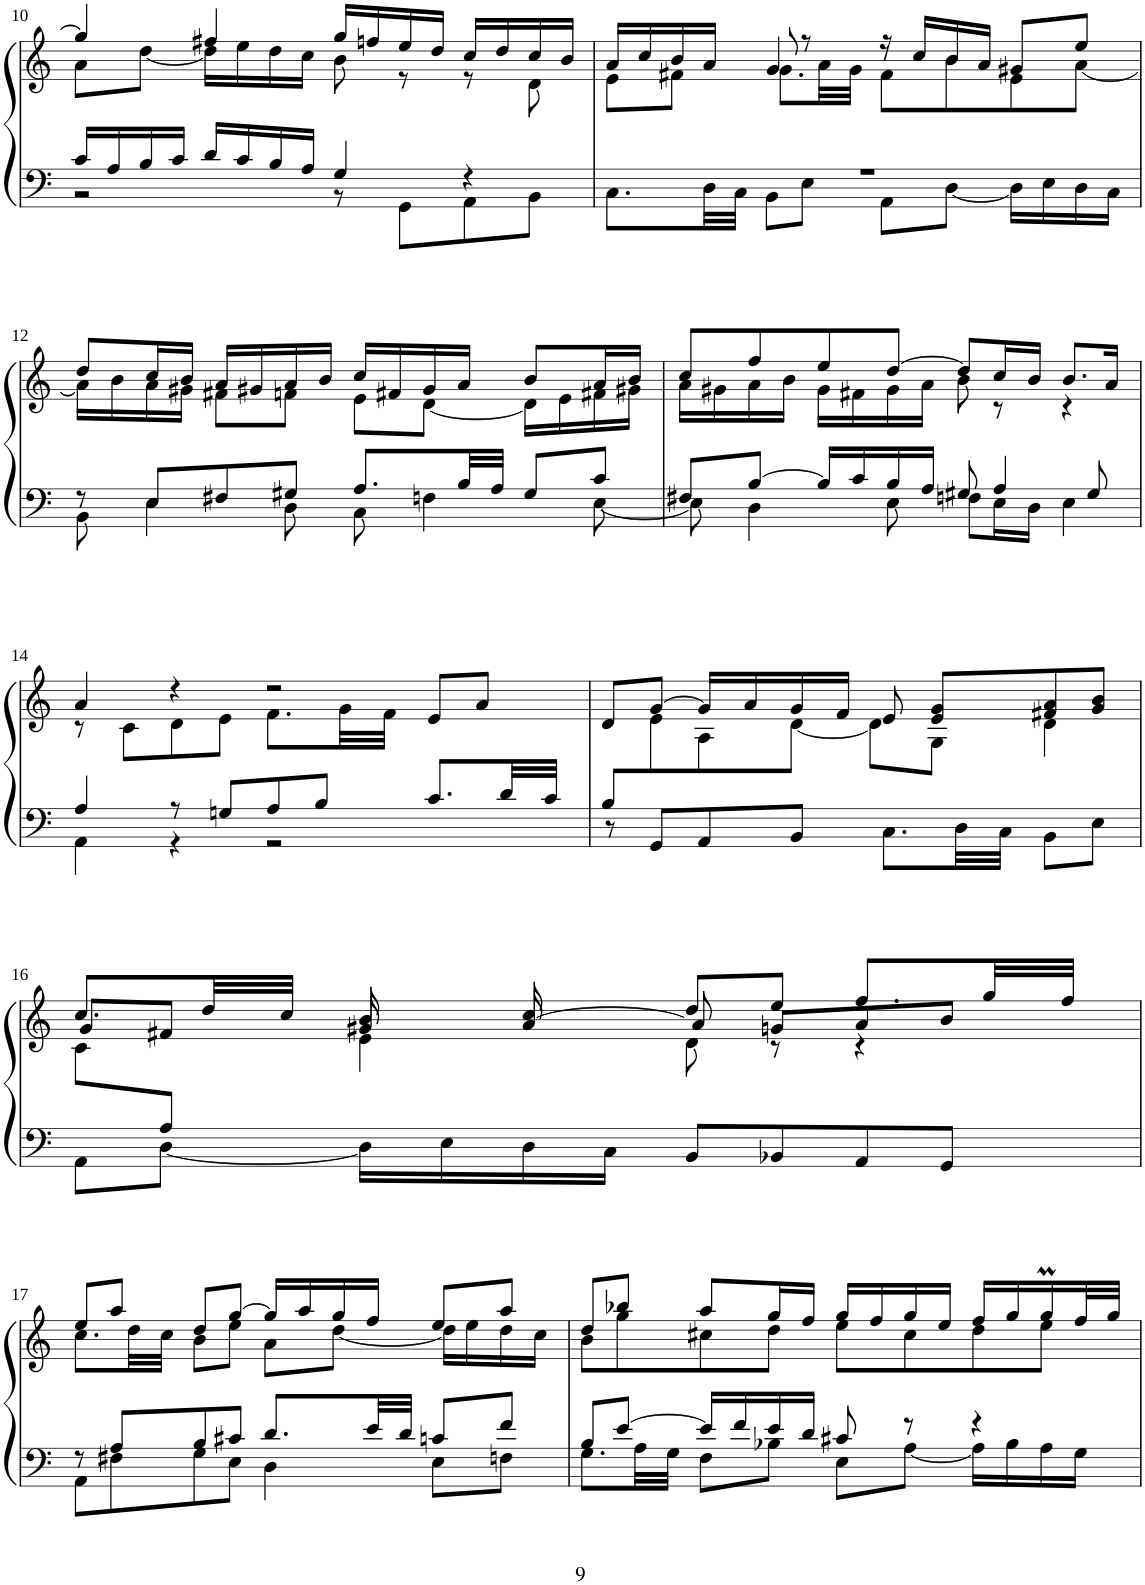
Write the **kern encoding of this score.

**kern	**kern
*part1	*part1
*staff2	*staff1
*I"Piano	*
*I'Pno	*
!!LO:PB:g=z
*clefF4	*clefG2
*k[]	*k[]
*M4/4	*M4/4
*met(c)	*met(c)
=10	=10
*^	*^
16c/LL	2r	4gg/]	8a\L
16A/	.	.	.
16B/	.	.	[8dd\J
16c/JJ	.	.	.
16d/LL	.	4ff#X/	16dd\LL]
16c/	.	.	16ee\
16B/	.	.	16dd\
16A/JJ	.	.	16cc\JJ
4G/	8r	16gg/LL	8b\
.	.	16ffn/	.
.	8GG\L	16ee/	8r
.	.	16dd/JJ	.
4r	8AA\	16cc/LL	8r
.	.	16dd/	.
.	8BB\J	16cc/	8d\
.	.	16b/JJ	.
=11	=11	=11	=11
1r	8.C\L	16a/LL	8e\L
.	.	16cc/	.
.	.	16b/	8f#X\J
.	32D\LL	16a/JJ	.
.	32C\JJJ	.	.
.	8BB\L	8g/	8.g\L
.	8E\J	8r	.
.	.	.	32a\LL
.	.	.	32g\JJJ
.	8AA\L	16r	8f#\L
.	.	16cc/LL	.
.	[8D\J	16b/	8b\
.	.	16a/JJ	.
.	16D\LL]	8g#X/L	8e\
.	16E\	.	.
.	16D\	8ee/J	[8a\J
.	16C\JJ	.	.
!!LO:LB:g=z	!!
=12	=12	=12	=12
8r	8BB\	8dd/L	16a\LL]
.	.	.	16b\
8E/L	4E\	16cc/L	16a\
.	.	16b/JJ	16g#X\JJ
8F#X/	.	16a/LL	8f#X\L
.	.	16g#X/	.
8G#X/J	8D\	16a/	8fn\J
.	.	16b/JJ	.
8.A/L	8C\	16cc/LL	8e\L
.	.	16f#X/	.
.	4Fn\	16g#/	[8d\J
32B/LL	.	16a/JJ	.
32A/JJJ	.	.	.
8G#/L	.	8b/L	16d\LL]
.	.	.	16e\
8c/J	[8E\	16a/L	16f#X\
.	.	16b/JJ	16g#X\JJ
=13	=13	=13	=13
8F#X/L	8E\]	8cc/L	16a\LL
.	.	.	16g#X\
[8B/J	4D\	8ff/	16a\
.	.	.	16b\JJ
16B/LL]	.	8ee/	16g#\LL
16c/	.	.	16f#X\
16B/	8E\	[8dd/J	16g#\
16A/JJ	.	.	16a\JJ
8G#X/	8Fn\L	8dd/L]	8b\
4A/	16E\L	16cc/L	8r
.	16D\JJ	16b/JJ	.
.	4E\	8.b/L	4r
8G#/	.	.	.
.	.	16a/Jk	.
!!LO:LB:g=z	!!
=14	=14	=14	=14
4A/	4AA\	4a/	8r
.	.	.	8c\L
8r	4r	4r	8d\
8Gn/L	.	.	8e\J
8A/	2r	2r	8.f\L
8B/J	.	.	.
.	.	.	32g\LL
.	.	.	32f\JJJ
8.c/L	.	.	8e/L
.	.	.	8a/J
32d/LL	.	.	.
32c/JJJ	.	.	.
=15	=15	=15	=15
8B/L	8r	8d/L	8ryy
2..ryy	8GG/L	[8g/J	8e\
.	8AA/	16g/LL]	8A\
.	.	16a/	.
.	8BB/J	16g/	[8d\J
.	.	16f/JJ	.
.	8.C\L	8e/	8d\L]
.	.	8e/ 8g/L	8G\J
.	32D\LL	.	.
.	32C\JJJ	.	.
.	8BB\L	8f#X/ 8a/	4d\
.	8E\J	8g/ 8b/J	.
!!LO:LB:g=z
=16	=16	=16	=16
*	*	*^	*^
8AA\L	8ryy	4ryy	8.cc/L	8g/L	8c\L
[8D\J	8A/J	.	.	8f#X/J	2..ryy
.	.	.	32dd/LL	.	.
.	.	.	32cc/JJJ	.	.
16D\LL]	4ryy	8g#X/	8b/	4e\	.
16E\	.	.	.	.	.
16D\	.	[8a/	8cc/	.	.
16C\JJ	.	.	.	.	.
8BB/L	2ryy	8a/]	8dd/L	8d\	.
8BB-X/	.	8gn/L	8ee/J	8r	.
8AA/	.	8a/	8.ff/L	4r	.
8GG/J	.	8b/J	.	.	.
.	.	.	32gg/LL	.	.
.	.	.	32ff/JJJ	.	.
*	*	*	*v	*v	*v
!!LO:LB:g=z
=17	=17	=17	=17
8r	8AA\L	8ee/L	8.cc\L
8A/L	8F#X\	8aa/J	.
.	.	.	32dd\LL
.	.	.	32cc\JJJ
8B/	8G\	8dd/L	8b\L
8c#X/J	8E\J	[8gg/J	8ee\J
8.d/L	4D\	16gg/LL]	8a\L
.	.	16aa/	.
.	.	16gg/	[8dd\J
32e/LL	.	16ff/JJ	.
32d/JJJ	.	.	.
8cn/L	8E\L	8ee/L	16dd\LL]
.	.	.	16ee\
8f/J	8Fn\J	8aa/J	16dd\
.	.	.	16cc\JJ
=18	=18	=18	=18
8B/L	8.G\L	8dd/L	8b\L
[8e/J	.	8bb-X/J	8gg\
.	32A\LL	.	.
.	32G\JJJ	.	.
16e/LL]	8F\L	8aa/L	8cc#X\
16f/	.	.	.
16e/	8B-X\J	16gg/L	8dd\J
16d/JJ	.	16ff/JJ	.
8c#X/	8E\L	16gg/LL	8ee\L
.	.	16ff/	.
8r	[8A\J	16gg/	8cc#\
.	.	16ee/JJ	.
4r	16A\LL]	16ff/LL	8dd\
.	16B-\	16gg/	.
.	16A\	16ggM/	8ee\J
.	16G\JJ	32ff/L	.
.	.	32gg/JJJ	.
*v	*v	*	*
*	*v	*v
=	=
*-	*-
